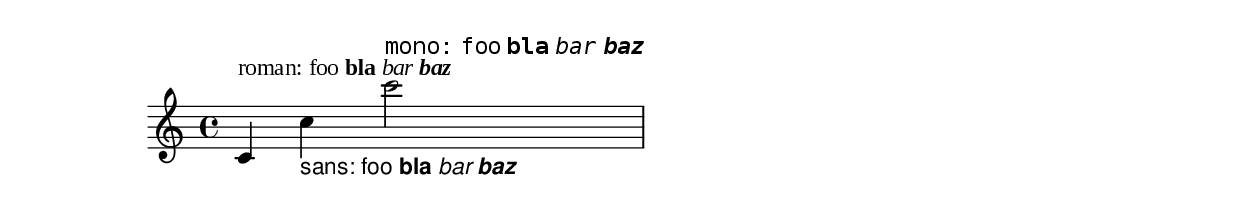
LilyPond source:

%% Do not edit this file; it is auto-generated from LSR http://lsr.dsi.unimi.it
%% This file is in the public domain.
\version "2.11.38"

\header {
  lsrtags = "editorial-and-educational-use, text, tweaks-and-overrides"
 texidoc = "
The default font families for text can be overridden with
@code{make-pango-font-tree}. 
" }
% begin verbatim
\paper {
  % change for other default global staff size. 
  myStaffSize = #20
  %{
     run
         lilypond -dshow-available-fonts blabla
     to show all fonts available in the process log.  
  %}

  #(define fonts
    (make-pango-font-tree "Times New Roman"
                          "Nimbus Sans"
                          "Luxi Mono"
;;                        "Helvetica"
;;                        "Courier"
     (/ myStaffSize 20)))
}

\relative {
  c'^\markup {
    roman: foo \bold bla \italic bar \italic \bold baz 
  }
  c'_\markup {
    \override #'(font-family . sans)
    {
      sans: foo \bold bla \italic bar \italic \bold baz
    }
  }
  c'2^\markup {
    \override #'(font-family . typewriter)
    {
      mono: foo \bold bla \italic bar \italic \bold baz
    }
  }
}  

